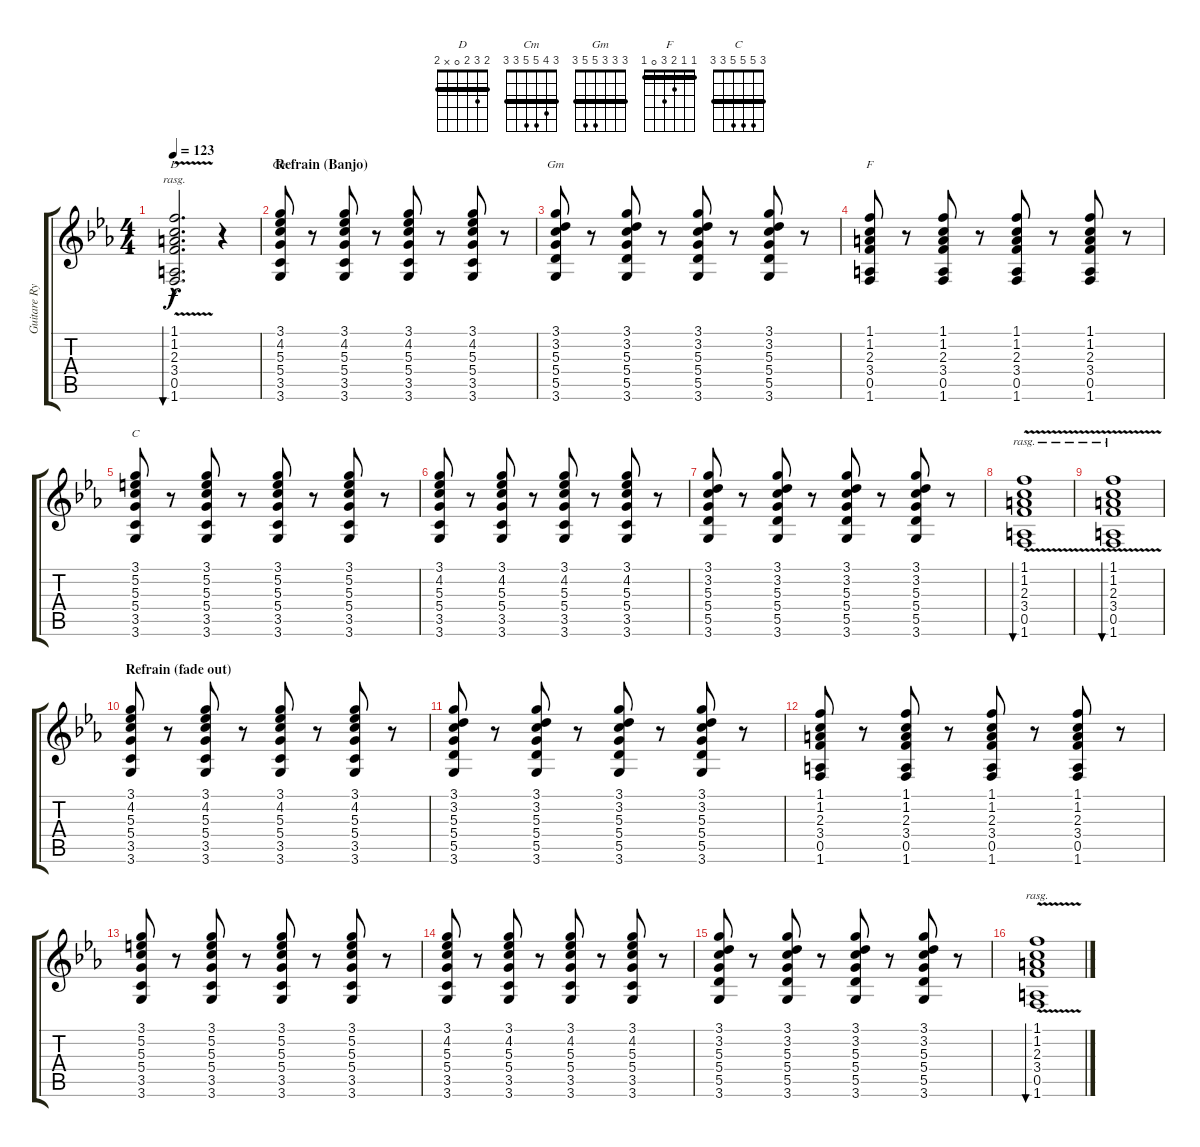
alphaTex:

\track ("Guitare Rythmique" "Guitare Ry") {instrument overdrivenguitar}
\staff {score tabs}
\tuning (E4 B3 G3 D3 A2 E2) {hide}
\chord ("D" 2 3 2 0 x 2) {barre 2}
\chord ("Cm" 3 4 5 5 3 3) {barre 3}
\chord ("Gm" 3 3 3 5 5 3) {barre 3}
\chord ("F" 1 1 2 3 0 1) {barre 1}
\chord ("C" 3 5 5 5 3 3) {barre 3}
\ts (4 4)
\tempo 123
\clef g2
\ks cminor
(1.1{v hac} 1.2{hac} 2.3{hac} 3.4{hac} 0.5{hac} 1.6{hac}).2{d bu 480 ch "D" rasg ii dy f} r.4 |
\section ("" "Refrain (Banjo)")
(3.1 4.2 5.3 5.4 3.5 3.6).8{ch "Cm"} r.8 (3.1 4.2 5.3 5.4 3.5 3.6).8 r.8 (3.1 4.2 5.3 5.4 3.5 3.6).8 r.8 (3.1 4.2 5.3 5.4 3.5 3.6).8 r.8 |
(3.1 3.2 5.3 5.4 5.5 3.6).8{ch "Gm"} r.8 (3.1 3.2 5.3 5.4 5.5 3.6).8 r.8 (3.1 3.2 5.3 5.4 5.5 3.6).8 r.8 (3.1 3.2 5.3 5.4 5.5 3.6).8 r.8 |
(1.1 1.2 2.3 3.4 0.5 1.6).8{ch "F"} r.8 (1.1 1.2 2.3 3.4 0.5 1.6).8 r.8 (1.1 1.2 2.3 3.4 0.5 1.6).8 r.8 (1.1 1.2 2.3 3.4 0.5 1.6).8 r.8 |
(3.1 5.2 5.3 5.4 3.5 3.6).8{ch "C"} r.8 (3.1 5.2 5.3 5.4 3.5 3.6).8 r.8 (3.1 5.2 5.3 5.4 3.5 3.6).8 r.8 (3.1 5.2 5.3 5.4 3.5 3.6).8 r.8 |
(3.1 4.2 5.3 5.4 3.5 3.6).8 r.8 (3.1 4.2 5.3 5.4 3.5 3.6).8 r.8 (3.1 4.2 5.3 5.4 3.5 3.6).8 r.8 (3.1 4.2 5.3 5.4 3.5 3.6).8 r.8 |
(3.1 3.2 5.3 5.4 5.5 3.6).8 r.8 (3.1 3.2 5.3 5.4 5.5 3.6).8 r.8 (3.1 3.2 5.3 5.4 5.5 3.6).8 r.8 (3.1 3.2 5.3 5.4 5.5 3.6).8 r.8 |
(1.1{v} 1.2 2.3 3.4 0.5 1.6).1{bu 480 rasg ii} |
(1.1{v} 1.2 2.3 3.4 0.5 1.6).1{bu 480 rasg ii} |
\section ("" "Refrain (fade out)")
(3.1 4.2 5.3 5.4 3.5 3.6).8 r.8 (3.1 4.2 5.3 5.4 3.5 3.6).8 r.8 (3.1 4.2 5.3 5.4 3.5 3.6).8 r.8 (3.1 4.2 5.3 5.4 3.5 3.6).8 r.8 |
(3.1 3.2 5.3 5.4 5.5 3.6).8 r.8 (3.1 3.2 5.3 5.4 5.5 3.6).8 r.8 (3.1 3.2 5.3 5.4 5.5 3.6).8 r.8 (3.1 3.2 5.3 5.4 5.5 3.6).8 r.8 |
(1.1 1.2 2.3 3.4 0.5 1.6).8 r.8 (1.1 1.2 2.3 3.4 0.5 1.6).8 r.8 (1.1 1.2 2.3 3.4 0.5 1.6).8 r.8 (1.1 1.2 2.3 3.4 0.5 1.6).8 r.8 |
(3.1 5.2 5.3 5.4 3.5 3.6).8 r.8 (3.1 5.2 5.3 5.4 3.5 3.6).8 r.8 (3.1 5.2 5.3 5.4 3.5 3.6).8 r.8 (3.1 5.2 5.3 5.4 3.5 3.6).8 r.8 |
(3.1 4.2 5.3 5.4 3.5 3.6).8 r.8 (3.1 4.2 5.3 5.4 3.5 3.6).8 r.8 (3.1 4.2 5.3 5.4 3.5 3.6).8 r.8 (3.1 4.2 5.3 5.4 3.5 3.6).8 r.8 |
(3.1 3.2 5.3 5.4 5.5 3.6).8 r.8 (3.1 3.2 5.3 5.4 5.5 3.6).8 r.8 (3.1 3.2 5.3 5.4 5.5 3.6).8 r.8 (3.1 3.2 5.3 5.4 5.5 3.6).8 r.8 |
(1.1{v} 1.2 2.3 3.4 0.5 1.6).1{bu 480 rasg ii volume 2}
